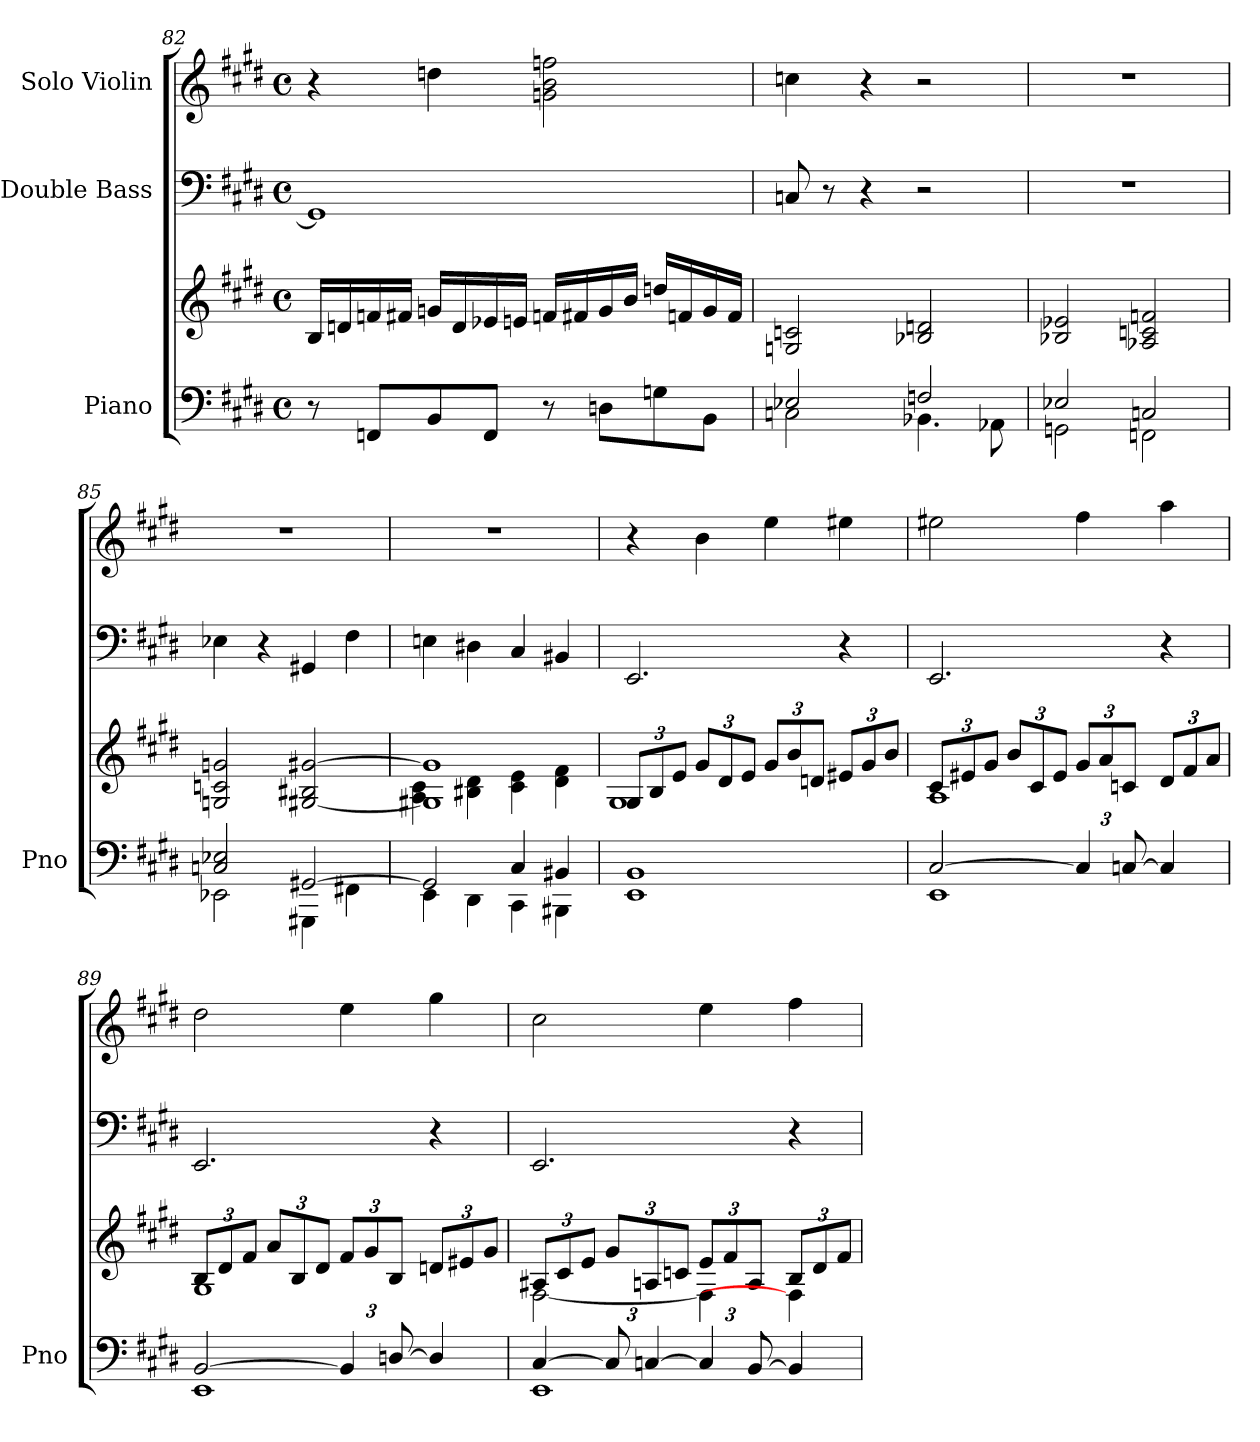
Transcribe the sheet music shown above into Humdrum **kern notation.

**kern	**kern	**kern	**kern
*part3	*part3	*part2	*part1
*staff4	*staff3	*staff2	*staff1
*I"Piano	*	*I"Double Bass	*I"Solo Violin
*I'Pno	*	*	*
*clefF4	*clefG2	*clefF4	*clefG2
*	*	*ITrd7c12	*
*k[f#c#g#d#]	*k[f#c#g#d#]	*k[f#c#g#d#]	*k[f#c#g#d#]
*E:	*E:	*E:	*E:
*M4/4	*M4/4	*M4/4	*M4/4
*met(c)	*met(c)	*met(c)	*met(c)
=82	=82	=82	=82
8r	16B/LL	1GGGn]	4r
.	16dn/	.	.
8FFn/L	16fn/	.	.
.	16f#X/JJ	.	.
8BB/	16gn/LL	.	4ddn\
.	16d/	.	.
8FF/J	16e-X/	.	.
.	16en/JJ	.	.
8r	16fn/LL	.	2gn\ 2b\ 2ffn\
.	16f#X/	.	.
8Dn\L	16g/	.	.
.	16b/JJ	.	.
8Gn\	16ddn/LL	.	.
.	16fn/	.	.
8BB\J	16g/	.	.
.	16f/JJ	.	.
!!LO:PB:g=z
=83	=83	=83	=83
*^	*	*	*
2E-X/	2Cn\	2Gn/ 2cn/	8CCn/	4ccn\
.	.	.	8r	.
.	.	.	4r	4r
2Fn/	4.BB-X\	2B-X/ 2dn/	2r	2r
.	8AA-X\	.	.	.
=84	=84	=84	=84	=84
2E-X/	2GGn\	2B-X/ 2e-X/	1r	1r
2Cn/	2FFn\	2A-X/ 2cn/ 2fn/	.	.
=85	=85	=85	=85	=85
2Cn/ 2E-X/	2EE-X\	2Gn/ 2cn/ 2gn/	4EE-X\	1r
.	.	.	4r	.
[>2GG#X/	4GGG#X\	[2G#X/ 2B#X/ [2g#X/	4GGG#X/	.
.	4FF#X\	.	4FF#\	.
=86	=86	=86	=86	=86
*	*	*^	*	*
2GG#/]	4EE\	1G#X] 1g#]	4A\ 4c#\	4EEn\	1r
.	4DD#\	.	4B#X\ 4d#\	4DD#X\	.
4C#/	4CC#\	.	4c#\ 4e\	4CC#/	.
4BB#X/	4BBB#X\	.	4d#\ 4f#\	4BBB#X/	.
*v	*v	*	*	*	*
!!LO:LB:g=z
=87	=87	=87	=87	=87
1EE 1BB	12G#/L	1G#	2.EEE/	4r
.	12B/	.	.	.
.	12e/J	.	.	.
.	12g#/L	.	.	4b\
.	12d#/	.	.	.
.	12e/J	.	.	.
.	12g#/L	.	.	4ee\
.	12b/	.	.	.
.	12dn/J	.	.	.
.	12e#X/L	.	4r	4ee#X\
.	12g#/	.	.	.
.	12b/J	.	.	.
=88	=88	=88	=88	=88
*^	*	*	*	*
[>2C#/	1EE	12c#/L	1A	2.EEE/	2ee#X\
.	.	12e#X/	.	.	.
.	.	12g#/J	.	.	.
.	.	12b/L	.	.	.
.	.	12c#/	.	.	.
.	.	12e#/J	.	.	.
*Xbrackettup	*	*	*	*	*
6C#/]	.	12g#/L	.	.	4ff#\
.	.	12a/	.	.	.
[>12Cn/	.	12cn/J	.	.	.
4C/]	.	12d#/L	.	4r	4aa\
.	.	12f#/	.	.	.
.	.	12a/J	.	.	.
=89	=89	=89	=89	=89	=89
[>2BB/	1EE	12B/L	1G#	2.EEE/	2dd#\
.	.	12d#/	.	.	.
.	.	12f#/J	.	.	.
.	.	12a/L	.	.	.
.	.	12B/	.	.	.
.	.	12d#/J	.	.	.
6BB/]	.	12f#/L	.	.	4ee\
.	.	12g#/	.	.	.
[>12Dn/	.	12B/J	.	.	.
4D/]	.	12dn/L	.	4r	4gg#\
.	.	12e#X/	.	.	.
.	.	12g#/J	.	.	.
=90	=90	=90	=90	=90	=90
[>4C#/	1EE	12A#X/L	[<2F#\	2.EEE/	2cc#\
.	.	12c#/	.	.	.
.	.	12e/J	.	.	.
12C#/]	.	12g#/L	.	.	.
[>6Cn/	.	12An/	.	.	.
.	.	12cn/J	.	.	.
6C/]	.	12e/L	4F#\]	.	4ee\
.	.	12f#/	.	.	.
[>12BB/	.	12A/J	.	.	.
4BB/]	.	12B/L	4F#\]	4r	4ff#\
.	.	12d#/	.	.	.
.	.	12f#/J	.	.	.
*v	*v	*	*	*	*
*	*v	*v	*	*
=	=	=	=
*-	*-	*-	*-
